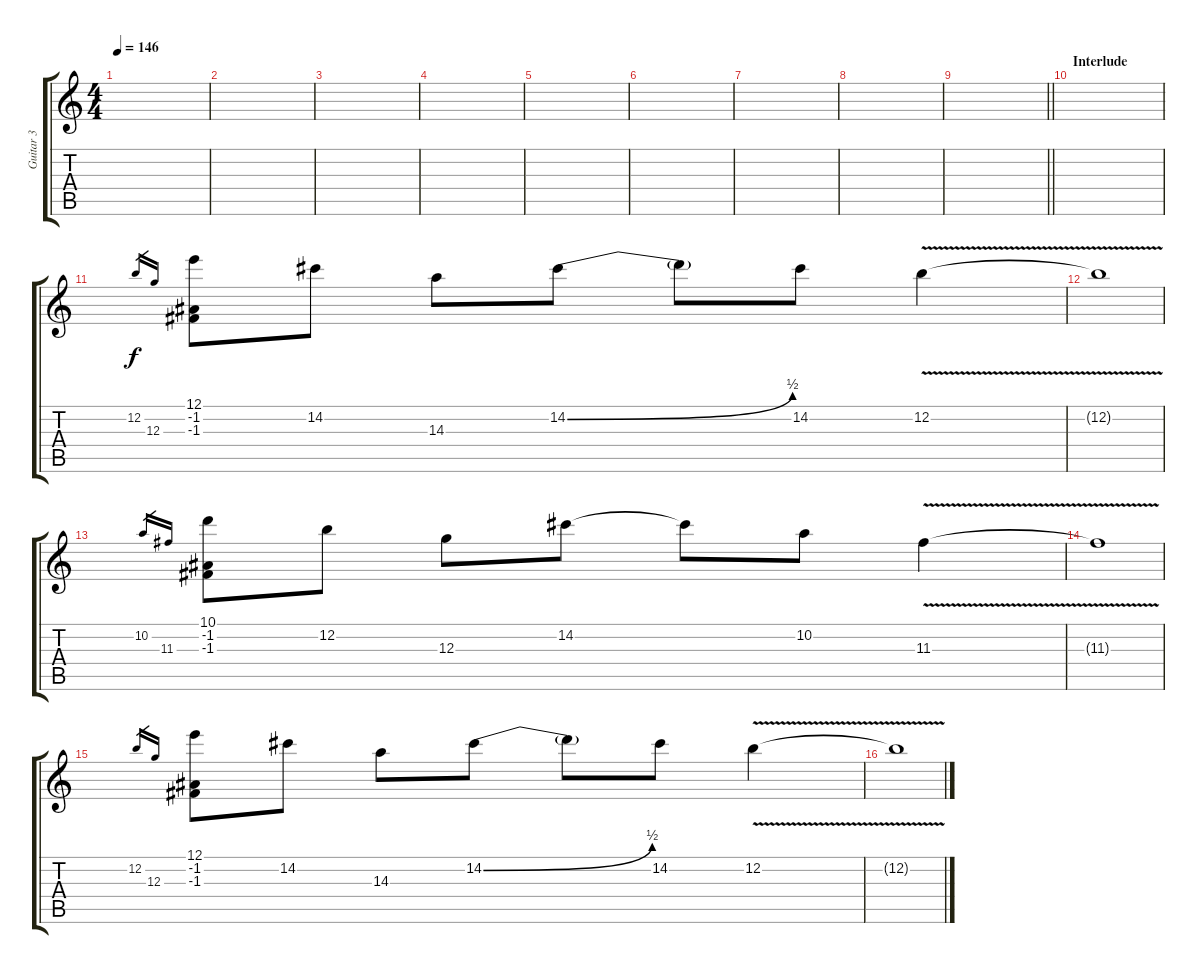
\track ("Guitar 3" "Guitar 3") {instrument overdrivenguitar}
\staff {score tabs}
\tuning (E4 B3 G3 D3 A2 E2) {hide}
\ts (4 4)
\tempo 146
\clef g2
\ks c
|
|
|
|
|
|
|
|
\barLineRight lightlight
|
\section ("" "Interlude")
|
12.2.16{gr} 12.3.16{gr} (12.1 -1.2 -1.3).8 14.2.8 14.3.8 14.2{be (bend 0 0 60 2)}.8 14.2{t}.8 14.2.8 12.2{v}.4 |
12.2{t}.1 |
10.2.16{gr} 11.3.16{gr} (10.1 -1.2 -1.3).8 12.2.8 12.3.8 14.2.8 14.2{t}.8 10.2.8 11.3{v}.4 |
11.3{t}.1 |
12.2.16{gr} 12.3.16{gr} (12.1 -1.2 -1.3).8 14.2.8 14.3.8 14.2{be (bend 0 0 60 2)}.8 14.2{t}.8 14.2.8 12.2{v}.4 |
12.2{t}.1
